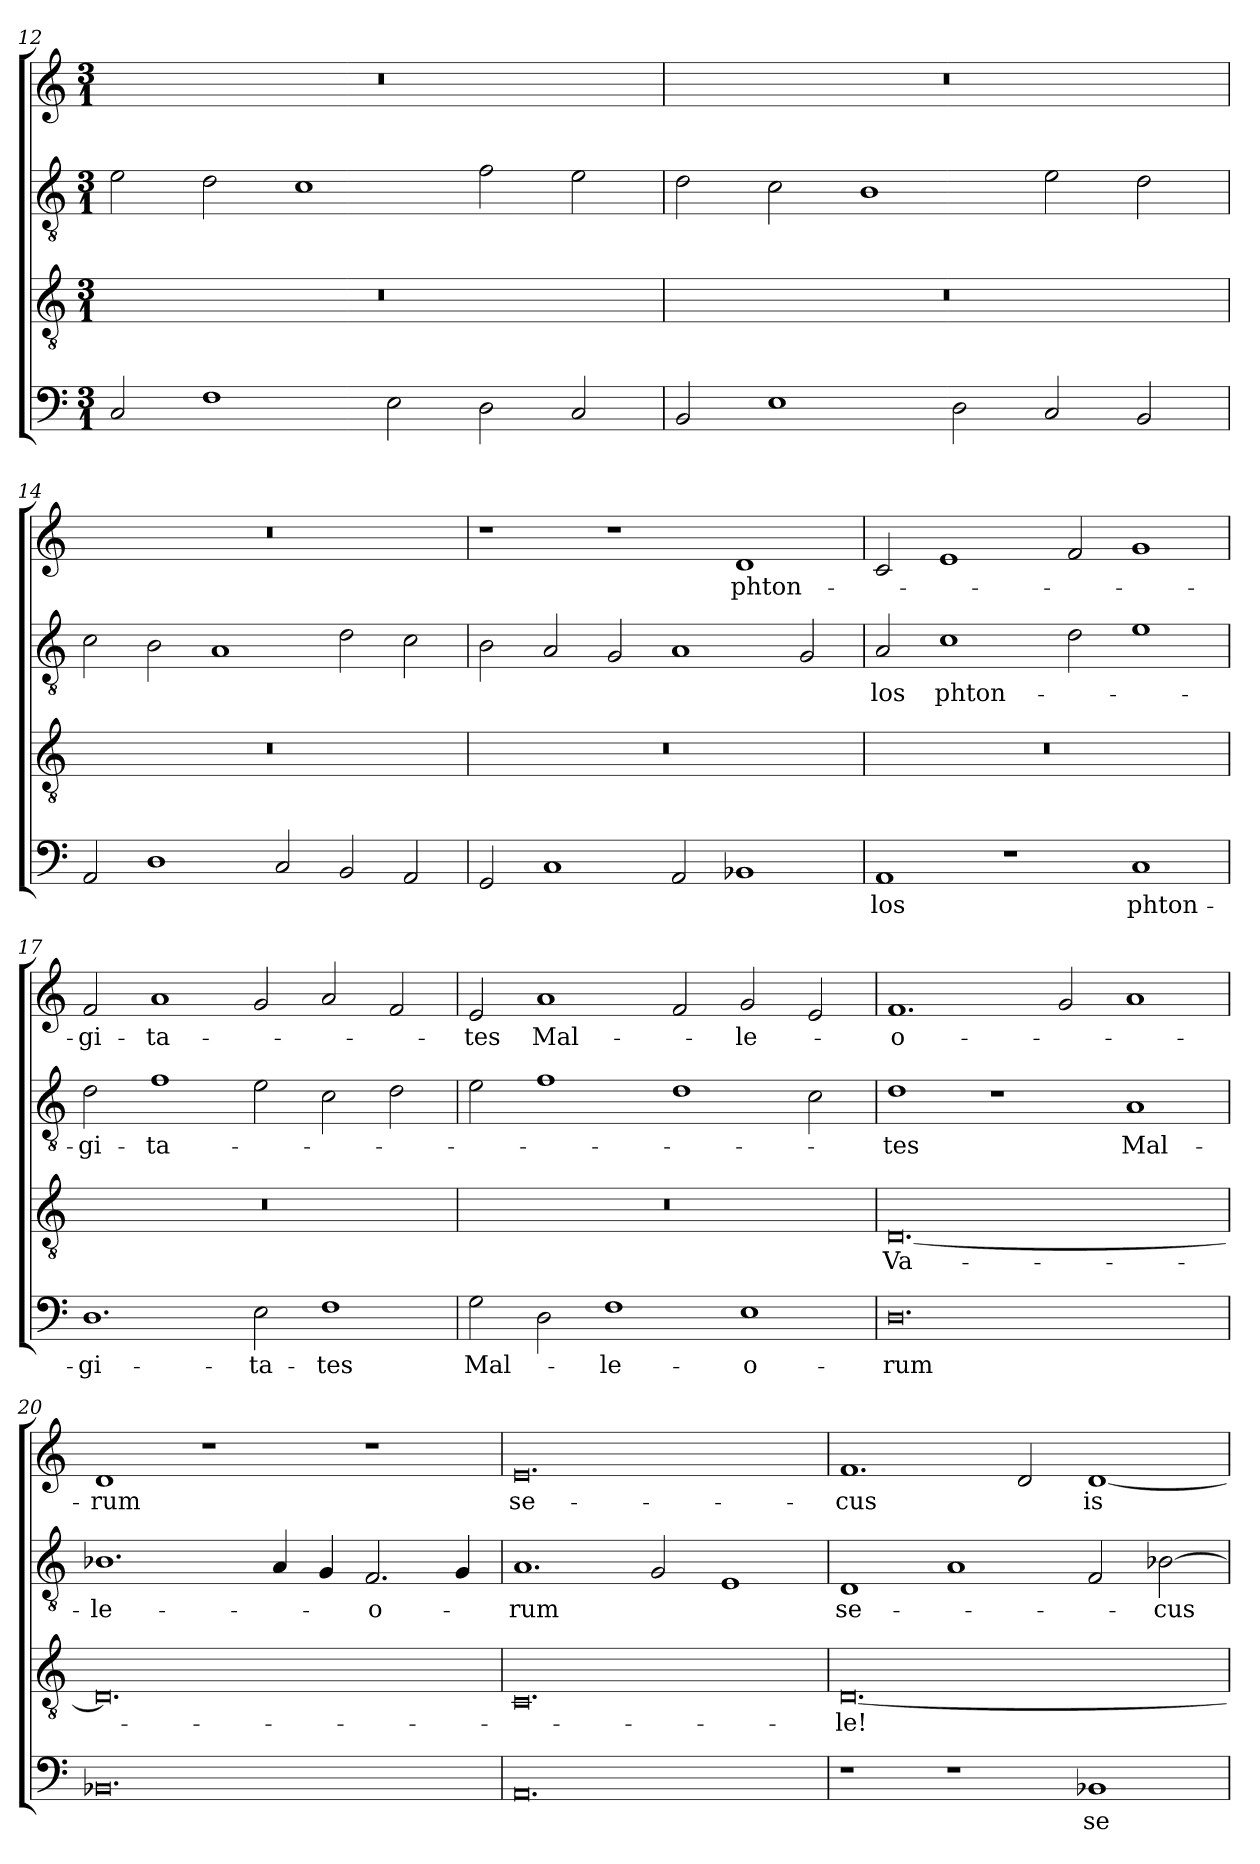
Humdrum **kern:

**kern	**text	**kern	**text	**kern	**text	**kern	**text
*part4	*part4	*part3	*part3	*part2	*part2	*part1	*part1
*staff4	*staff4	*staff3	*staff3	*staff2	*staff2	*staff1	*staff1
*clefF4	*	*clefGv2	*	*clefGv2	*	*clefG2	*
*M3/1	*	*M3/1	*	*M3/1	*	*M3/1	*
=12	=12	=12	=12	=12	=12	=12	=12
2C/	.	0.r	.	2e\	.	0.r	.
1F	.	.	.	2d\	.	.	.
.	.	.	.	1c	.	.	.
2E\	.	.	.	.	.	.	.
2D\	.	.	.	2f\	.	.	.
2C/	.	.	.	2e\	.	.	.
=13	=13	=13	=13	=13	=13	=13	=13
2BB/	.	0.r	.	2d\	.	0.r	.
1E	.	.	.	2c\	.	.	.
.	.	.	.	1B	.	.	.
2D\	.	.	.	.	.	.	.
2C/	.	.	.	2e\	.	.	.
2BB/	.	.	.	2d\	.	.	.
=14	=14	=14	=14	=14	=14	=14	=14
2AA/	.	0.r	.	2c\	.	0.r	.
1D	.	.	.	2B\	.	.	.
.	.	.	.	1A	.	.	.
2C/	.	.	.	.	.	.	.
2BB/	.	.	.	2d\	.	.	.
2AA/	.	.	.	2c\	.	.	.
=15	=15	=15	=15	=15	=15	=15	=15
2GG/	.	0.r	.	2B\	.	1r	.
1C	.	.	.	2A/	.	.	.
.	.	.	.	2G/	.	1r	.
2AA/	.	.	.	1A	.	.	.
!	!	!	!	!	!	!	!LO:LY:b
1BB-X	.	.	.	.	.	1d	phton-
.	.	.	.	2G/	.	.	.
!!LO:LB:g=z
=16	=16	=16	=16	=16	=16	=16	=16
!	!LO:LY:b	!	!	!	!LO:LY:b	!	!
1AA	-los	0.r	.	2A/	-los	2c/	.
!	!	!	!	!	!LO:LY:b	!	!
.	.	.	.	1c	phton-	1e	.
1r	.	.	.	.	.	.	.
.	.	.	.	2d\	.	2f/	.
!	!LO:LY:b	!	!	!	!	!	!
1C	phton-	.	.	1e	.	1g	.
=17	=17	=17	=17	=17	=17	=17	=17
!	!LO:LY:b	!	!	!	!LO:LY:b	!	!LO:LY:b
1.D	-gi-	0.r	.	2d\	-gi-	2f/	-gi-
!	!	!	!	!	!LO:LY:b	!	!LO:LY:b
.	.	.	.	1f	-ta-	1a	-ta-
!	!LO:LY:b	!	!	!	!	!	!
2E\	-ta-	.	.	2e\	.	2g/	.
!	!LO:LY:b	!	!	!	!	!	!
1F	-tes	.	.	2c\	.	2a/	.
.	.	.	.	2d\	.	2f/	.
=18	=18	=18	=18	=18	=18	=18	=18
!	!LO:LY:b	!	!	!	!	!	!LO:LY:b
2G\	Mal-	0.r	.	2e\	.	2e/	-tes
!	!	!	!	!	!	!	!LO:LY:b
2D\	.	.	.	1f	.	1a	Mal-
!	!LO:LY:b	!	!	!	!	!	!
1F	-le-	.	.	.	.	.	.
.	.	.	.	1d	.	2f/	.
!	!LO:LY:b	!	!	!	!	!	!LO:LY:b
1E	-o-	.	.	.	.	2g/	-le-
.	.	.	.	2c\	.	2e/	.
=19	=19	=19	=19	=19	=19	=19	=19
!	!LO:LY:b	!	!LO:LY:b	!	!LO:LY:b	!	!LO:LY:b
0.D	-rum	[0.D	Va-	1d	-tes	1.f	-o-
.	.	.	.	1r	.	.	.
.	.	.	.	.	.	2g/	.
!	!	!	!	!	!LO:LY:b	!	!
.	.	.	.	1A	Mal-	1a	.
=20	=20	=20	=20	=20	=20	=20	=20
!	!	!	!	!	!LO:LY:b	!	!LO:LY:b
0.BB-X	.	0.D]	.	1.B-X	-le-	1d	-rum
.	.	.	.	.	.	1r	.
.	.	.	.	4A/	.	.	.
.	.	.	.	4G/	.	.	.
!	!	!	!	!	!LO:LY:b	!	!
.	.	.	.	2.F/	-o-	1r	.
.	.	.	.	4G/	.	.	.
!!LO:PB:g=z
=21	=21	=21	=21	=21	=21	=21	=21
!	!	!	!	!	!LO:LY:b	!	!LO:LY:b
0.AA	.	0.C	.	1.A	-rum	0.e	se-
.	.	.	.	2G/	.	.	.
.	.	.	.	1E	.	.	.
=22	=22	=22	=22	=22	=22	=22	=22
!	!	!	!LO:LY:b	!	!LO:LY:b	!	!LO:LY:b
1r	.	[0.D	-le!	1D	se-	1.f	-cus
1r	.	.	.	1A	.	.	.
.	.	.	.	.	.	2d/	.
!	!LO:LY:b	!	!	!	!	!	!LO:LY:b
1BB-X	se-	.	.	2F/	.	[1d	is
!	!	!	!	!	!LO:LY:b	!	!
.	.	.	.	[2B-X\	-cus	.	.
=	=	=	=	=	=	=	=
*-	*-	*-	*-	*-	*-	*-	*-
